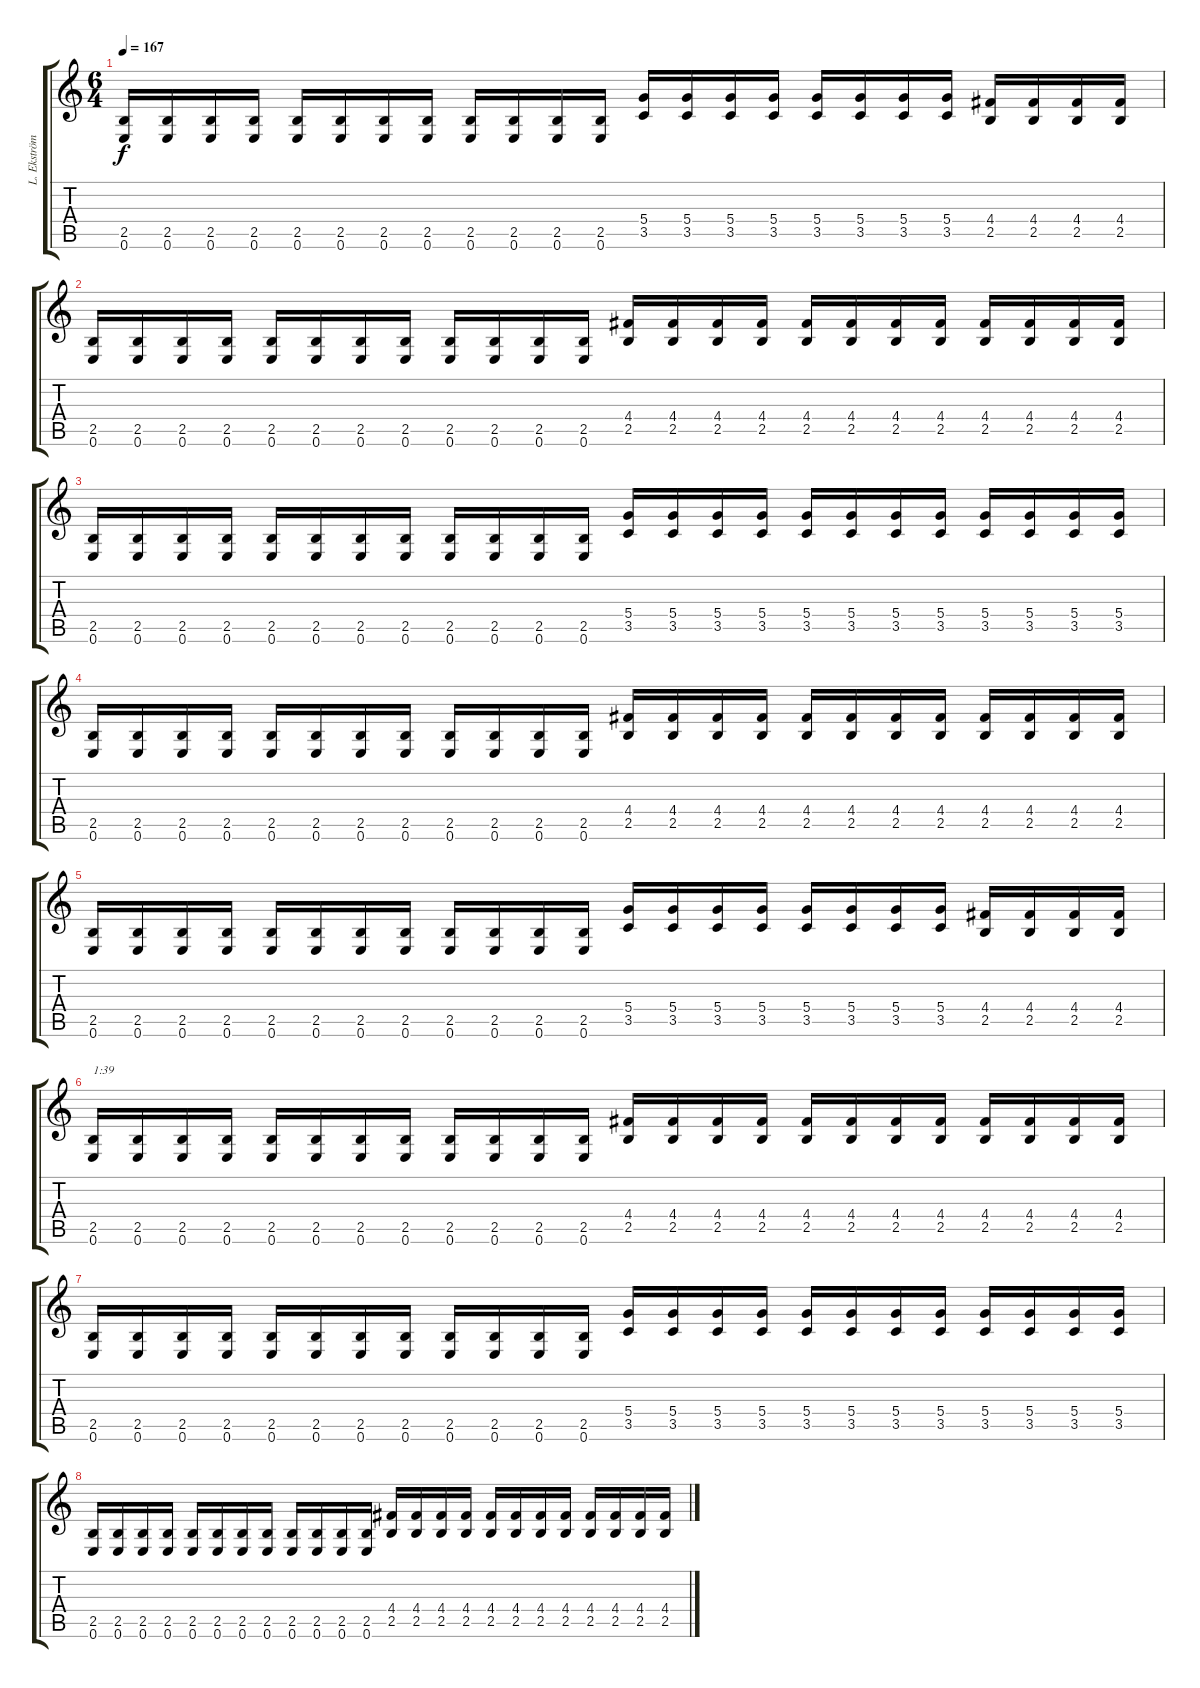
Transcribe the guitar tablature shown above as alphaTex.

\track ("L. Ekström" "L. Ekström") {instrument overdrivenguitar}
\staff {score tabs}
\tuning (E4 B3 G3 D3 A2 E2) {hide}
\ts (6 4)
\tempo 167
\clef g2
\ks c
(2.5 0.6).16{dy f} (2.5 0.6).16 (2.5 0.6).16 (2.5 0.6).16 (2.5 0.6).16 (2.5 0.6).16 (2.5 0.6).16 (2.5 0.6).16 (2.5 0.6).16 (2.5 0.6).16 (2.5 0.6).16 (2.5 0.6).16 (5.4 3.5).16 (5.4 3.5).16 (5.4 3.5).16 (5.4 3.5).16 (5.4 3.5).16 (5.4 3.5).16 (5.4 3.5).16 (5.4 3.5).16 (4.4 2.5).16 (4.4 2.5).16 (4.4 2.5).16 (4.4 2.5).16 |
(2.5 0.6).16 (2.5 0.6).16 (2.5 0.6).16 (2.5 0.6).16 (2.5 0.6).16 (2.5 0.6).16 (2.5 0.6).16 (2.5 0.6).16 (2.5 0.6).16 (2.5 0.6).16 (2.5 0.6).16 (2.5 0.6).16 (4.4 2.5).16 (4.4 2.5).16 (4.4 2.5).16 (4.4 2.5).16 (4.4 2.5).16 (4.4 2.5).16 (4.4 2.5).16 (4.4 2.5).16 (4.4 2.5).16 (4.4 2.5).16 (4.4 2.5).16 (4.4 2.5).16 |
(2.5 0.6).16 (2.5 0.6).16 (2.5 0.6).16 (2.5 0.6).16 (2.5 0.6).16 (2.5 0.6).16 (2.5 0.6).16 (2.5 0.6).16 (2.5 0.6).16 (2.5 0.6).16 (2.5 0.6).16 (2.5 0.6).16 (5.4 3.5).16 (5.4 3.5).16 (5.4 3.5).16 (5.4 3.5).16 (5.4 3.5).16 (5.4 3.5).16 (5.4 3.5).16 (5.4 3.5).16 (5.4 3.5).16 (5.4 3.5).16 (5.4 3.5).16 (5.4 3.5).16 |
(2.5 0.6).16 (2.5 0.6).16 (2.5 0.6).16 (2.5 0.6).16 (2.5 0.6).16 (2.5 0.6).16 (2.5 0.6).16 (2.5 0.6).16 (2.5 0.6).16 (2.5 0.6).16 (2.5 0.6).16 (2.5 0.6).16 (4.4 2.5).16 (4.4 2.5).16 (4.4 2.5).16 (4.4 2.5).16 (4.4 2.5).16 (4.4 2.5).16 (4.4 2.5).16 (4.4 2.5).16 (4.4 2.5).16 (4.4 2.5).16 (4.4 2.5).16 (4.4 2.5).16 |
(2.5 0.6).16 (2.5 0.6).16 (2.5 0.6).16 (2.5 0.6).16 (2.5 0.6).16 (2.5 0.6).16 (2.5 0.6).16 (2.5 0.6).16 (2.5 0.6).16 (2.5 0.6).16 (2.5 0.6).16 (2.5 0.6).16 (5.4 3.5).16 (5.4 3.5).16 (5.4 3.5).16 (5.4 3.5).16 (5.4 3.5).16 (5.4 3.5).16 (5.4 3.5).16 (5.4 3.5).16 (4.4 2.5).16 (4.4 2.5).16 (4.4 2.5).16 (4.4 2.5).16 |
(2.5 0.6).16{txt "1:39"} (2.5 0.6).16 (2.5 0.6).16 (2.5 0.6).16 (2.5 0.6).16 (2.5 0.6).16 (2.5 0.6).16 (2.5 0.6).16 (2.5 0.6).16 (2.5 0.6).16 (2.5 0.6).16 (2.5 0.6).16 (4.4 2.5).16 (4.4 2.5).16 (4.4 2.5).16 (4.4 2.5).16 (4.4 2.5).16 (4.4 2.5).16 (4.4 2.5).16 (4.4 2.5).16 (4.4 2.5).16 (4.4 2.5).16 (4.4 2.5).16 (4.4 2.5).16 |
(2.5 0.6).16 (2.5 0.6).16 (2.5 0.6).16 (2.5 0.6).16 (2.5 0.6).16 (2.5 0.6).16 (2.5 0.6).16 (2.5 0.6).16 (2.5 0.6).16 (2.5 0.6).16 (2.5 0.6).16 (2.5 0.6).16 (5.4 3.5).16 (5.4 3.5).16 (5.4 3.5).16 (5.4 3.5).16 (5.4 3.5).16 (5.4 3.5).16 (5.4 3.5).16 (5.4 3.5).16 (5.4 3.5).16 (5.4 3.5).16 (5.4 3.5).16 (5.4 3.5).16 |
(2.5 0.6).16 (2.5 0.6).16 (2.5 0.6).16 (2.5 0.6).16 (2.5 0.6).16 (2.5 0.6).16 (2.5 0.6).16 (2.5 0.6).16 (2.5 0.6).16 (2.5 0.6).16 (2.5 0.6).16 (2.5 0.6).16 (4.4 2.5).16 (4.4 2.5).16 (4.4 2.5).16 (4.4 2.5).16 (4.4 2.5).16 (4.4 2.5).16 (4.4 2.5).16 (4.4 2.5).16 (4.4 2.5).16 (4.4 2.5).16 (4.4 2.5).16 (4.4 2.5).16
